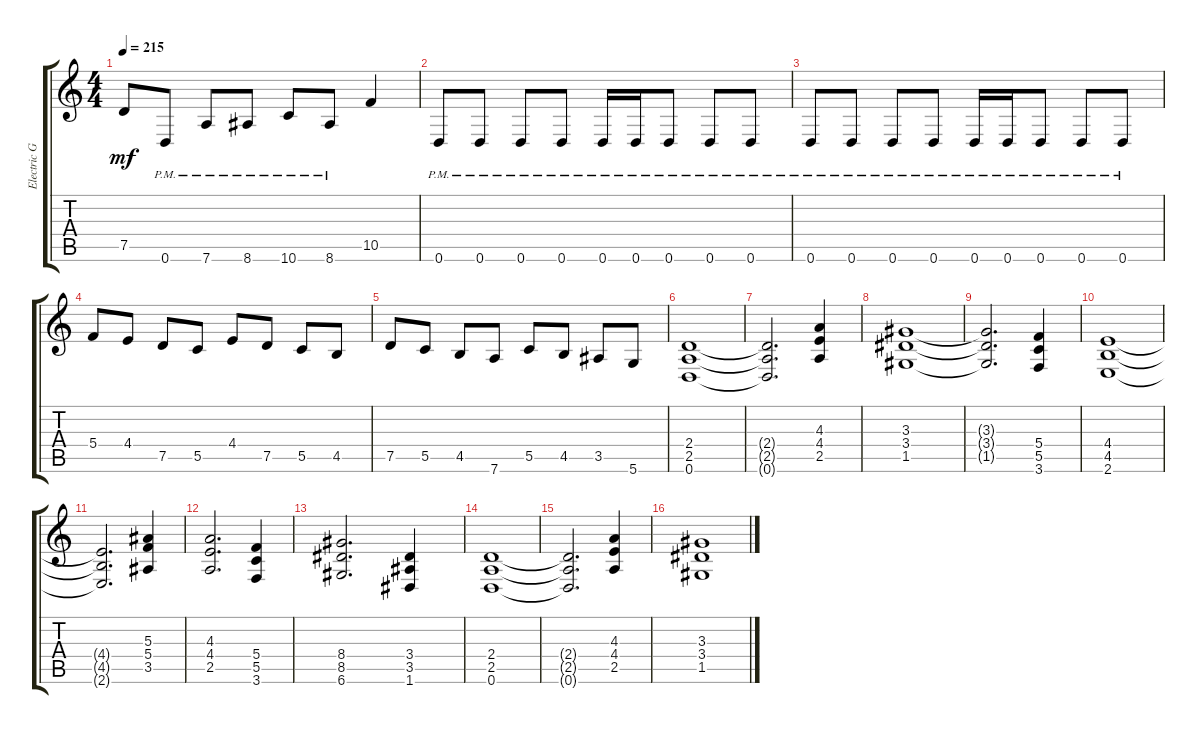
\track ("Electric Guitar" "Electric G") {instrument distortionguitar}
\staff {score tabs}
\tuning (D4 A3 F3 C3 G2 D2) {hide}
\ts (4 4)
\tempo 215
\clef g2
\ks c
7.5.8{dy mf} 0.6{pm}.8 7.6{pm}.8 8.6{pm}.8 10.6{pm}.8 8.6{pm}.8 10.5.4 |
0.6{pm}.8 0.6{pm}.8 0.6{pm}.8 0.6{pm}.8 0.6{pm}.16 0.6{pm}.16 0.6{pm}.8 0.6{pm}.8 0.6{pm}.8 |
0.6{pm}.8 0.6{pm}.8 0.6{pm}.8 0.6{pm}.8 0.6{pm}.16 0.6{pm}.16 0.6{pm}.8 0.6{pm}.8 0.6{pm}.8 |
5.4.8 4.4.8 7.5.8 5.5.8 4.4.8 7.5.8 5.5.8 4.5.8 |
7.5.8 5.5.8 4.5.8 7.6.8 5.5.8 4.5.8 3.5.8 5.6.8 |
(2.4 2.5 0.6).1 |
(2.4{t} 2.5{t} 0.6{t}).2{d} (4.3 4.4 2.5).4 |
(3.3 3.4 1.5).1 |
(3.3{t} 3.4{t} 1.5{t}).2{d} (5.4 5.5 3.6).4 |
(4.4 4.5 2.6).1 |
(4.4{t} 4.5{t} 2.6{t}).2{d} (5.3 5.4 3.5).4 |
(4.3 4.4 2.5).2{d} (5.4 5.5 3.6).4 |
(8.4 8.5 6.6).2{d} (3.4 3.5 1.6).4 |
(2.4 2.5 0.6).1 |
(2.4{t} 2.5{t} 0.6{t}).2{d} (4.3 4.4 2.5).4 |
(3.3 3.4 1.5).1
